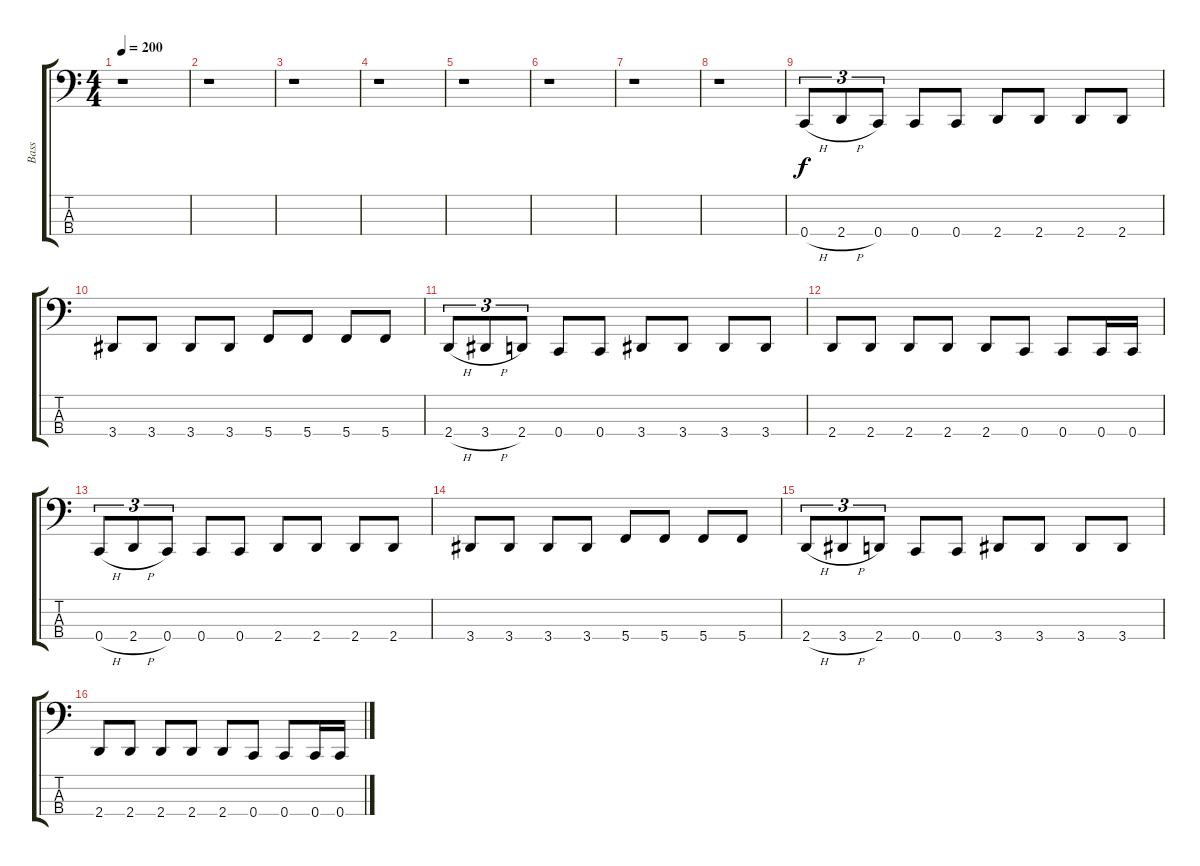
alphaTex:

\track ("Bass" "Bass") {instrument slapbass1}
\staff {score tabs}
\tuning (Eb2 Bb1 F1 C1) {hide}
\ts (4 4)
\tempo 200
\clef f4
\ks c
r.1{dy f} |
r.1 |
r.1 |
r.1 |
r.1 |
r.1 |
r.1 |
r.1 |
0.4{h}.8{tu (3 2)} 2.4{h}.8{tu (3 2)} 0.4.8{tu (3 2)} 0.4.8 0.4.8 2.4.8 2.4.8 2.4.8 2.4.8 |
3.4.8 3.4.8 3.4.8 3.4.8 5.4.8 5.4.8 5.4.8 5.4.8 |
2.4{h}.8{tu (3 2)} 3.4{h}.8{tu (3 2)} 2.4.8{tu (3 2)} 0.4.8 0.4.8 3.4.8 3.4.8 3.4.8 3.4.8 |
2.4.8 2.4.8 2.4.8 2.4.8 2.4.8 0.4.8 0.4.8 0.4.16 0.4.16 |
0.4{h}.8{tu (3 2)} 2.4{h}.8{tu (3 2)} 0.4.8{tu (3 2)} 0.4.8 0.4.8 2.4.8 2.4.8 2.4.8 2.4.8 |
3.4.8 3.4.8 3.4.8 3.4.8 5.4.8 5.4.8 5.4.8 5.4.8 |
2.4{h}.8{tu (3 2)} 3.4{h}.8{tu (3 2)} 2.4.8{tu (3 2)} 0.4.8 0.4.8 3.4.8 3.4.8 3.4.8 3.4.8 |
2.4.8 2.4.8 2.4.8 2.4.8 2.4.8 0.4.8 0.4.8 0.4.16 0.4.16
